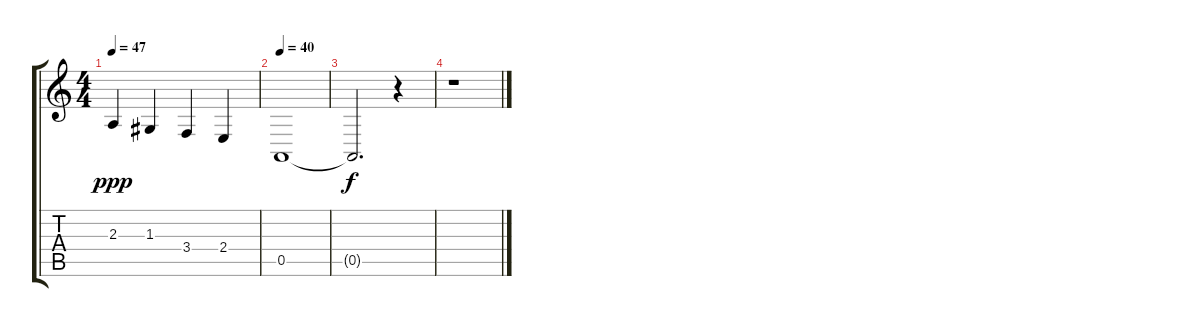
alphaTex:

\track "" {instrument stringensemble1}
\staff {score tabs}
\tuning (E4 B3 G3 D3 A2 E2) {hide}
\ts (4 4)
\tempo 47
\clef g2
\ks c
2.3.4{dy ppp} 1.3.4 3.4.4 2.4.4 |
\tempo 40
0.5.1 |
0.5{t}.2{d dy f} r.4 |
r.1
